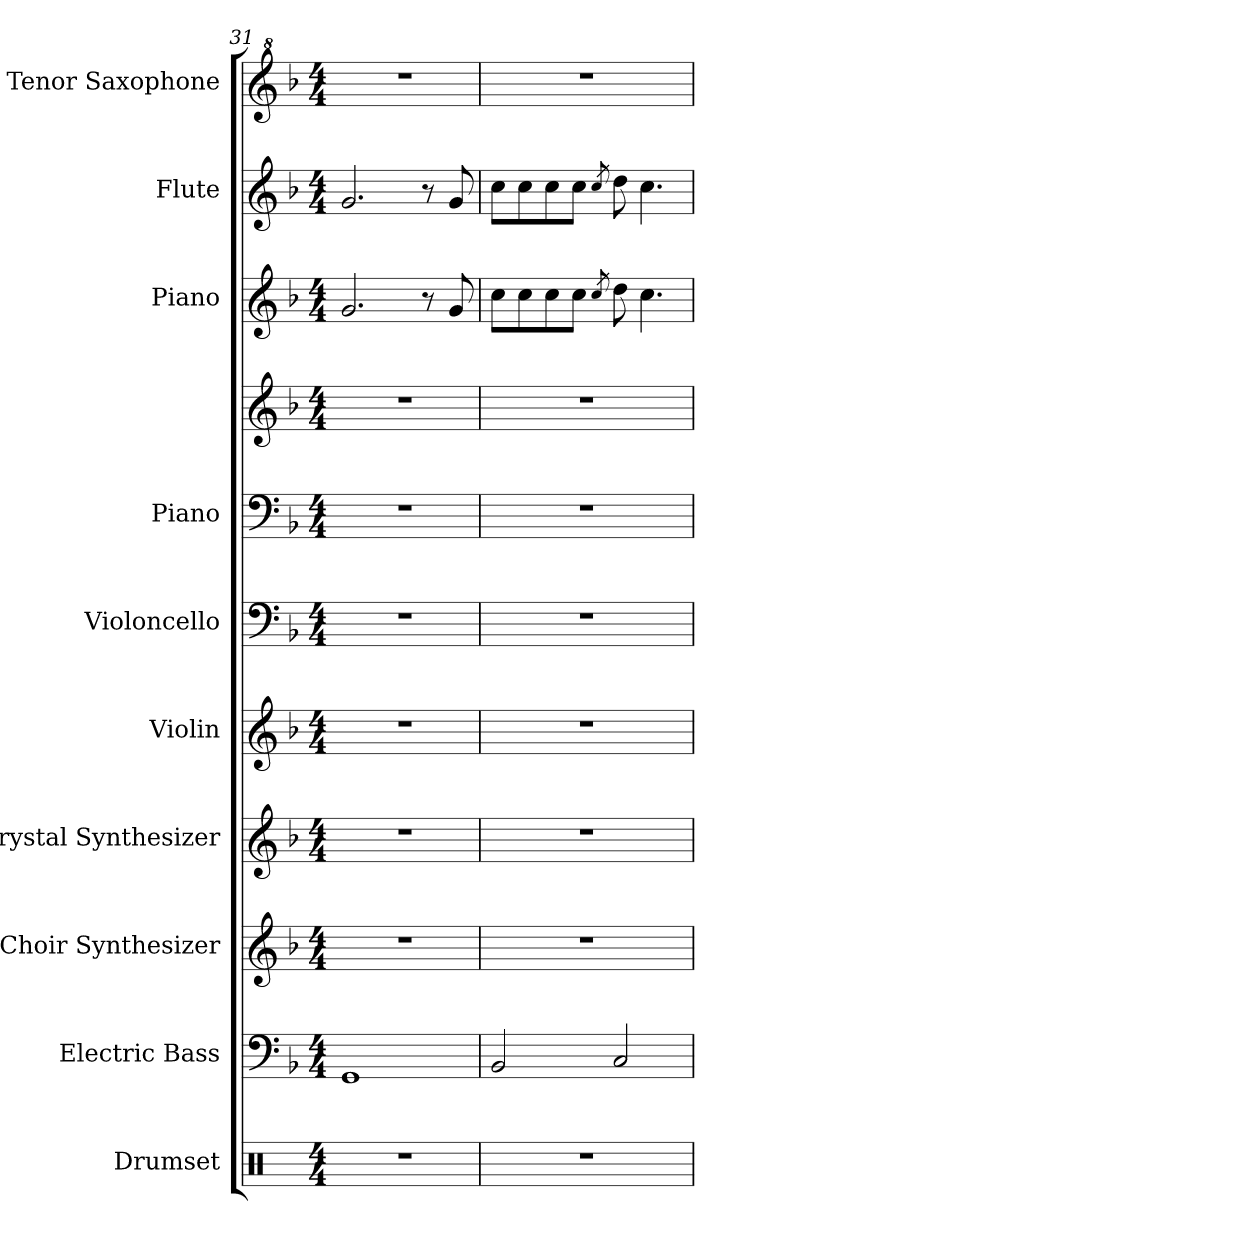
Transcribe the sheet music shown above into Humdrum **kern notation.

**kern	**kern	**kern	**kern	**kern	**kern	**kern	**kern	**kern	**kern	**kern
*part10	*part9	*part8	*part7	*part6	*part5	*part4	*part4	*part3	*part2	*part1
*staff11	*staff10	*staff9	*staff8	*staff7	*staff6	*staff5	*staff4	*staff3	*staff2	*staff1
*I"Drumset	*I"Electric Bass	*I"Choir Synthesizer	*I"Crystal Synthesizer	*I"Violin	*I"Violoncello	*I"Piano	*	*I"Piano	*I"Flute	*I"Tenor Saxophone
*I'D. Set	*I'El. B.	*I'Synth.	*I'Synth.	*I'Vln.	*I'Vc.	*I'Pno.	*	*I'Pno.	*I'Fl.	*I'T. Sax.
*clefX	*clefF4	*clefG2	*clefG2	*clefG2	*clefF4	*clefF4	*clefG2	*clefG2	*clefG2	*clefG^2
*	*ITrd7c12	*	*	*	*	*	*	*	*	*ITrd8c14
*k[]	*k[b-]	*k[b-]	*k[b-]	*k[b-]	*k[b-]	*k[b-]	*k[b-]	*k[b-]	*k[b-]	*k[b-]
*M4/4	*M4/4	*M4/4	*M4/4	*M4/4	*M4/4	*M4/4	*M4/4	*M4/4	*M4/4	*M4/4
=31	=31	=31	=31	=31	=31	=31	=31	=31	=31	=31
1r	1GGG	1r	1r	1r	1r	1r	1r	2.g/	2.g/	1r
.	.	.	.	.	.	.	.	8r	8r	.
.	.	.	.	.	.	.	.	8g/	8g/	.
=32	=32	=32	=32	=32	=32	=32	=32	=32	=32	=32
1r	2BBB-/	1r	1r	1r	1r	1r	1r	8cc\L	8cc\L	1r
.	.	.	.	.	.	.	.	8cc\	8cc\	.
.	.	.	.	.	.	.	.	8cc\	8cc\	.
.	.	.	.	.	.	.	.	8cc\J	8cc\J	.
.	.	.	.	.	.	.	.	8qcc/	8qcc/	.
.	2CC/	.	.	.	.	.	.	8dd\	8dd\	.
.	.	.	.	.	.	.	.	4.cc\	4.cc\	.
=	=	=	=	=	=	=	=	=	=	=
*-	*-	*-	*-	*-	*-	*-	*-	*-	*-	*-
